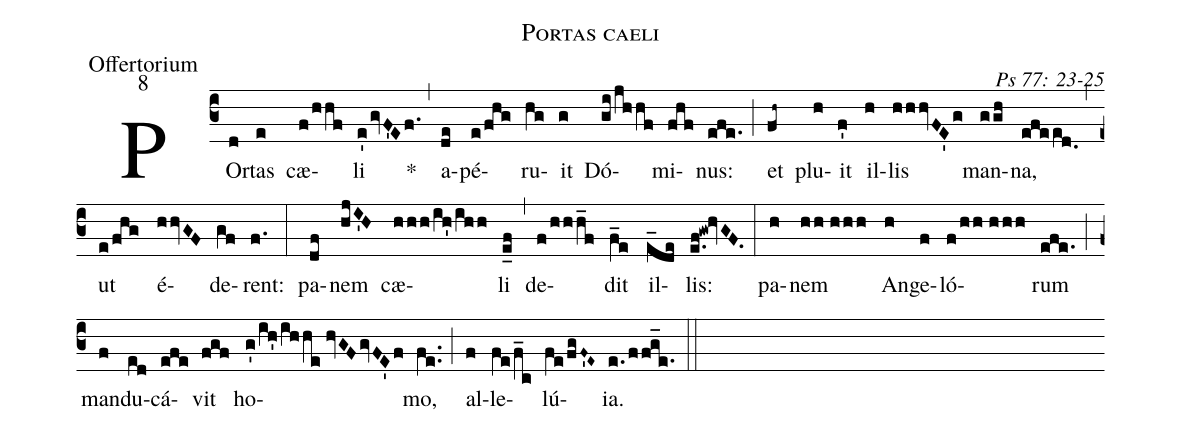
name: Portas caeli;
office-part: Offertorium;
mode: 8;
commentary: Ps 77: 23-25;
%%
(c3) POr(d)tas(e) cæ(f/hhf)li(e'/gvF'Ef.) *(,) a(de)pé(e/fhg)ru(hg)it(g) Dó(gi/jhhf)mi(fhf)nus:(efe.) (;) et(fh~) plu(h)it(f') il(h)lis(hhhvFE'g) man(ggh)na,(efeed.0) (,) ut(e/fhg) é(hhvGF)de(gf)rent:(f.) (:)
pa(df)nem(hjI'H) cæ(hhh/ih'/ihh)li(e_f) (,) de(f/hhh_f)dit(f_e) il(e_de)lis:(e.f!gw!hvGF.) (:)
pa(h)nem(hh//hhh) An(h)ge(f)ló(f/hh//hhh)rum(efe.) (;) man(f)du(ed)cá(efe)vit(fgf) ho(g'/ih'/ihhe//hvGFgvFE'f)mo,(fe..) (;) al(f)le(fe/f_c)lú(fe/fgF~'E~)ia.(e./ffg_e.) (::)
